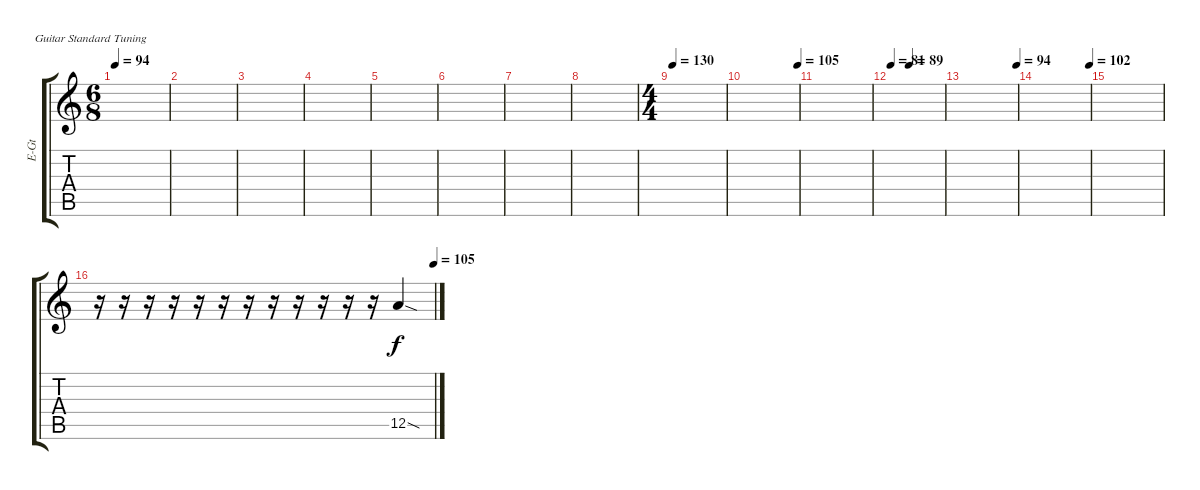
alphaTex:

\defaultSystemsLayout 4
\bracketExtendMode groupsimilarinstruments
\otherSystemsTrackNameOrientation horizontal
\track ("Al Di Electric" "E-Gt") {instrument overdrivenguitar}
\staff {score tabs}
\tuning (E4 B3 G3 D3 A2 E2)
\ts (6 8)
\tempo 94
\clef g2
\scale
0.333333
\ks c
|
\scale
0.333333 |
\scale
0.333333 |
\scale
0.333333 |
\scale
0.333333 |
\scale
0.333333 |
\scale
0.257261 |
\scale
0.257261 |
\ts (4 4)
\tempo (130 0.0125)
\scale
0.485477 |
\tempo (105 0.99375)
\scale
0.333333 |
\scale
0.333333 |
\tempo 81
\tempo (89 0.34375)
\scale
0.333333 |
\tempo (94 1)
\scale
0.333333 |
\tempo (102 1)
\scale
0.333333 |
\scale
0.333333 |
\tempo (105 1)
r.16{beam Down} r.16{beam Down} r.16{beam Down} r.16{beam Down} r.16{beam Down} r.16{beam Down} r.16{beam Down} r.16{beam Down} r.16{beam Down} r.16{beam Down} r.16{beam Down} r.16{beam Down} 12.5{sod}.4{beam Up}
